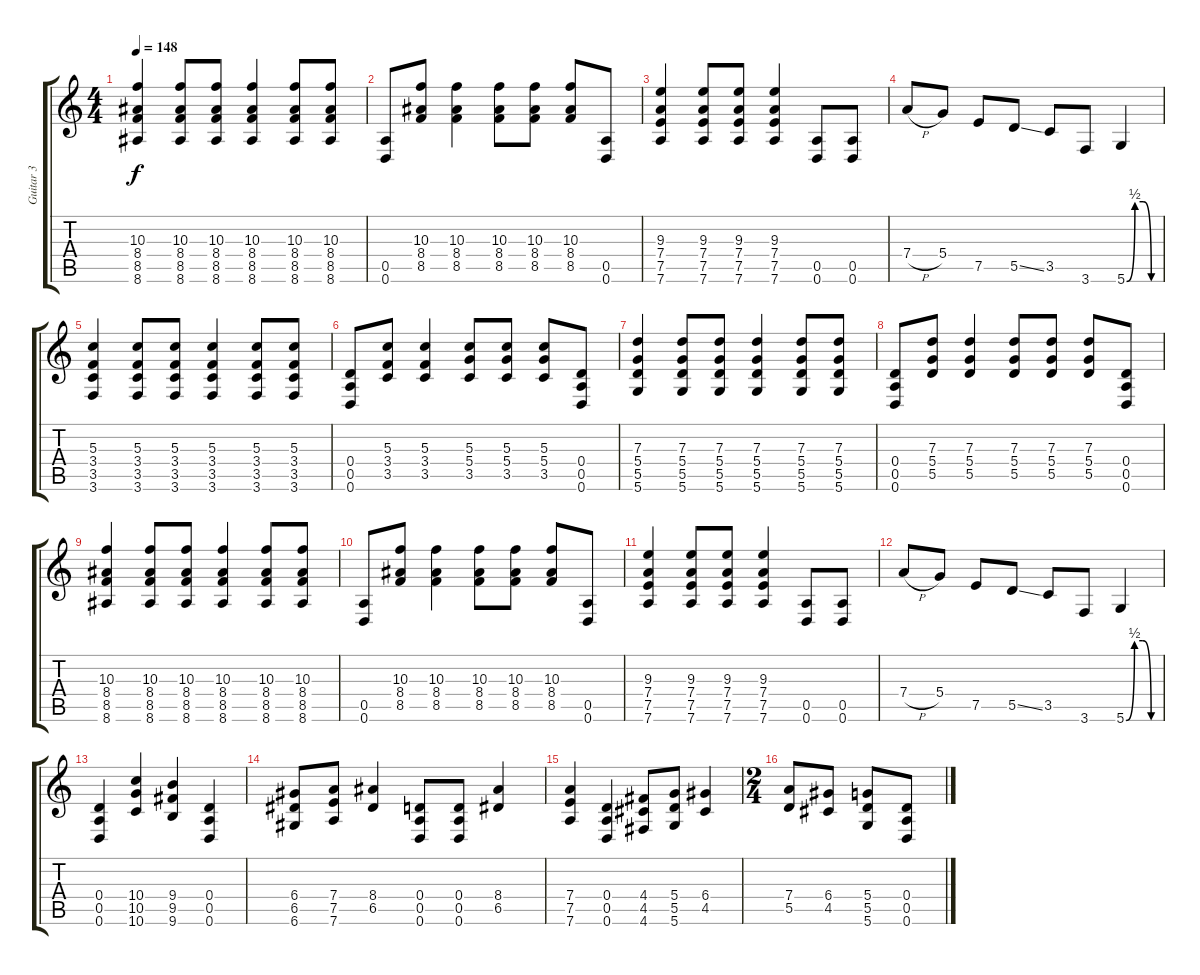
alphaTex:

\track ("Guitar 3" "Guitar 3") {instrument distortionguitar}
\staff {score tabs}
\tuning (E4 B3 G3 D3 A2 D2) {hide}
\ts (4 4)
\tempo 148
\clef g2
\ks c
(10.3 8.4 8.5 8.6).4{dy f} (10.3 8.4 8.5 8.6).8 (10.3 8.4 8.5 8.6).8 (10.3 8.4 8.5 8.6).4 (10.3 8.4 8.5 8.6).8 (10.3 8.4 8.5 8.6).8 |
(0.5 0.6).8 (10.3 8.4 8.5).8 (10.3 8.4 8.5).4 (10.3 8.4 8.5).8 (10.3 8.4 8.5).8 (10.3 8.4 8.5).8 (0.5 0.6).8 |
(9.3 7.4 7.5 7.6).4 (9.3 7.4 7.5 7.6).8 (9.3 7.4 7.5 7.6).8 (9.3 7.4 7.5 7.6).4 (0.5 0.6).8 (0.5 0.6).8 |
7.4{h}.8 5.4.8 7.5.8 5.5{ss}.8 3.5.8 3.6.8 5.6{be (custom 0 0 15 2 30 2 45 0 60 0)}.4 |
(5.3 3.4 3.5 3.6).4 (5.3 3.4 3.5 3.6).8 (5.3 3.4 3.5 3.6).8 (5.3 3.4 3.5 3.6).4 (5.3 3.4 3.5 3.6).8 (5.3 3.4 3.5 3.6).8 |
(0.4 0.5 0.6).8 (5.3 3.4 3.5).8 (5.3 3.4 3.5).4 (5.3 5.4 3.5).8 (5.3 5.4 3.5).8 (5.3 5.4 3.5).8 (0.4 0.5 0.6).8 |
(7.3 5.4 5.5 5.6).4 (7.3 5.4 5.5 5.6).8 (7.3 5.4 5.5 5.6).8 (7.3 5.4 5.5 5.6).4 (7.3 5.4 5.5 5.6).8 (7.3 5.4 5.5 5.6).8 |
(0.4 0.5 0.6).8 (7.3 5.4 5.5).8 (7.3 5.4 5.5).4 (7.3 5.4 5.5).8 (7.3 5.4 5.5).8 (7.3 5.4 5.5).8 (0.4 0.5 0.6).8 |
(10.3 8.4 8.5 8.6).4 (10.3 8.4 8.5 8.6).8 (10.3 8.4 8.5 8.6).8 (10.3 8.4 8.5 8.6).4 (10.3 8.4 8.5 8.6).8 (10.3 8.4 8.5 8.6).8 |
(0.5 0.6).8 (10.3 8.4 8.5).8 (10.3 8.4 8.5).4 (10.3 8.4 8.5).8 (10.3 8.4 8.5).8 (10.3 8.4 8.5).8 (0.5 0.6).8 |
(9.3 7.4 7.5 7.6).4 (9.3 7.4 7.5 7.6).8 (9.3 7.4 7.5 7.6).8 (9.3 7.4 7.5 7.6).4 (0.5 0.6).8 (0.5 0.6).8 |
7.4{h}.8 5.4.8 7.5.8 5.5{ss}.8 3.5.8 3.6.8 5.6{be (custom 0 0 15 2 30 2 45 0 60 0)}.4 |
(0.4 0.5 0.6).4 (10.4 10.5 10.6).4 (9.4 9.5 9.6).4 (0.4 0.5 0.6).4 |
(6.4 6.5 6.6).8 (7.4 7.5 7.6).8 (8.4 6.5).4 (0.4 0.5 0.6).8 (0.4 0.5 0.6).8 (8.4 6.5).4 |
(7.4 7.5 7.6).4 (0.4 0.5 0.6).4 (4.4 4.5 4.6).8 (5.4 5.5 5.6).8 (6.4 4.5).4 |
\ts (2 4)
(7.4 5.5).8 (6.4 4.5).8 (5.4 5.5 5.6).8 (0.4 0.5 0.6).8
